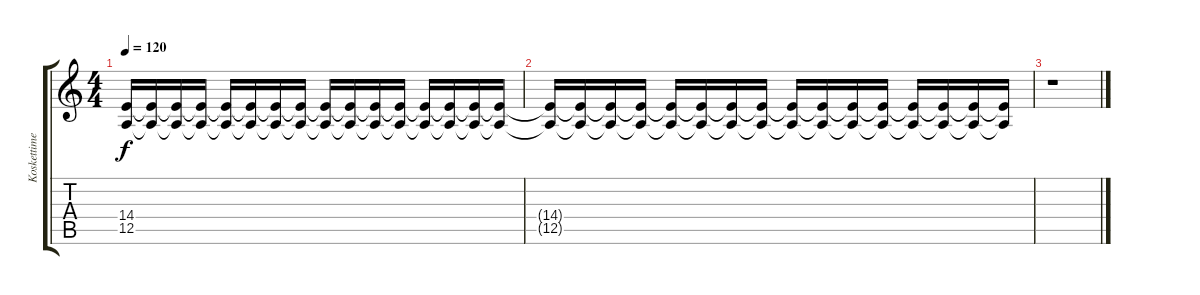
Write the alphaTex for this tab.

\track ("Koskettimet (Vasen)" "Koskettime") {instrument stringensemble1}
\staff {score tabs}
\tuning (E4 B3 G3 D3 A2 E2) {hide}
\ts (4 4)
\tempo 120
\clef g2
\ks c
(14.4{t} 12.5{t}).16{dy f volume 2} (14.4{t} 12.5{t}).16 (14.4{t} 12.5{t}).16 (14.4{t} 12.5{t}).16 (14.4{t} 12.5{t}).16 (14.4{t} 12.5{t}).16 (14.4{t} 12.5{t}).16 (14.4{t} 12.5{t}).16 (14.4{t} 12.5{t}).16{volume 1} (14.4{t} 12.5{t}).16 (14.4{t} 12.5{t}).16 (14.4{t} 12.5{t}).16 (14.4{t} 12.5{t}).16 (14.4{t} 12.5{t}).16 (14.4{t} 12.5{t}).16 (14.4{t} 12.5{t}).16 |
(14.4{t} 12.5{t}).16{volume 0} (14.4{t} 12.5{t}).16 (14.4{t} 12.5{t}).16 (14.4{t} 12.5{t}).16 (14.4{t} 12.5{t}).16 (14.4{t} 12.5{t}).16 (14.4{t} 12.5{t}).16 (14.4{t} 12.5{t}).16 (14.4{t} 12.5{t}).16{volume 0} (14.4{t} 12.5{t}).16 (14.4{t} 12.5{t}).16 (14.4{t} 12.5{t}).16 (14.4{t} 12.5{t}).16 (14.4{t} 12.5{t}).16 (14.4{t} 12.5{t}).16 (14.4{t} 12.5{t}).16 |
r.1
